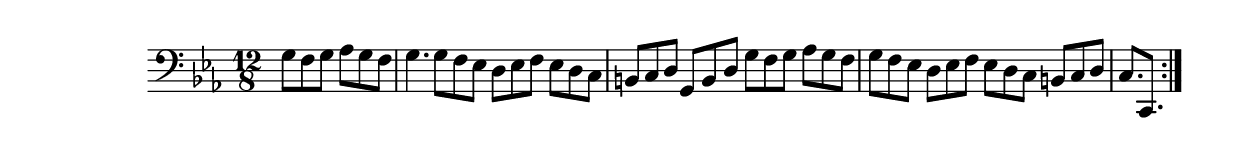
\version "2.19.49"
%{\header {
  title = "Gavotte II from cello suite # 5"
  composer = "J.S. Bach"
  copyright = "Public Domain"
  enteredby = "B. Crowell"
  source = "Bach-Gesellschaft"
}%}
\score{{\key c \minor
\time 12/8
%{\tempo 4=110
%}\clef bass
\relative g {
  \partial 8*6
  g8 f g as g f | g4.  g8 f es  d es f  es d c  |  b c d  g, b d  g f g  as g f  |  g f es  d es f  es d c  b c d  | c8. c,8.
  \bar ":|."
}
}}